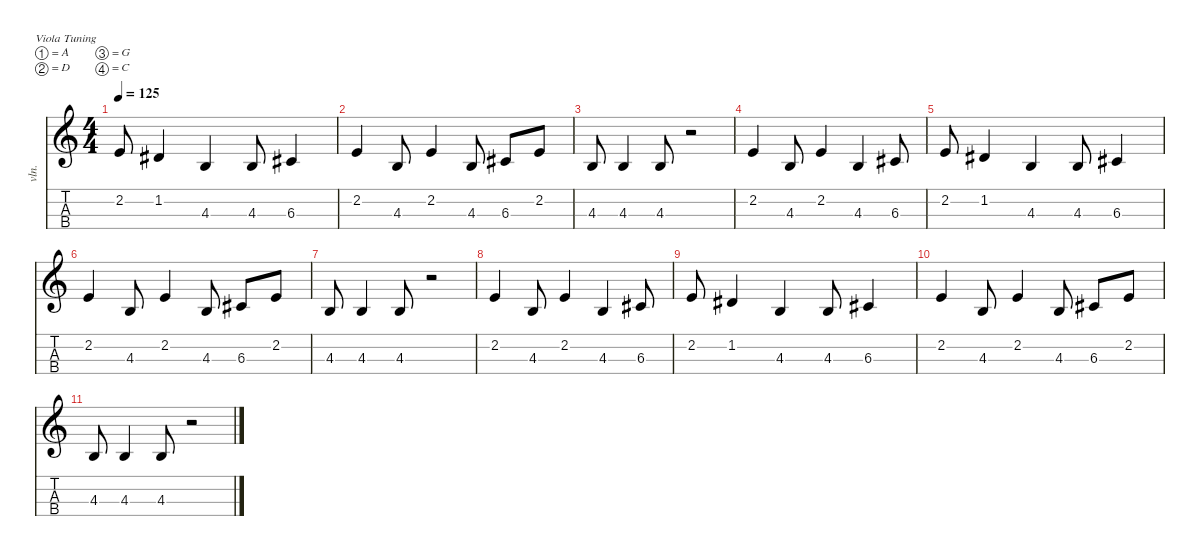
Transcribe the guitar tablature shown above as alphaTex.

\defaultSystemsLayout 4
\hideDynamics
\bracketExtendMode nobrackets
\otherSystemsTrackNameOrientation horizontal
\track ("Violin" "vln.") {instrument violin}
\staff {score tabs}
\tuning (A4 D4 G3 C3)
\ts (4 4)
\tempo 125
\clef g2
\ks c
2.2.8{dy mf} 1.2.4 4.3.4 4.3.8 6.3.4 |
2.2.4 4.3.8 2.2.4 4.3.8 6.3.8 2.2.8 |
4.3.8 4.3.4 4.3.8 r.2 |
2.2.4 4.3.8 2.2.4 4.3.4 6.3.8 |
2.2.8 1.2.4 4.3.4 4.3.8 6.3.4 |
2.2.4 4.3.8 2.2.4 4.3.8 6.3.8 2.2.8 |
4.3.8 4.3.4 4.3.8 r.2 |
2.2.4 4.3.8 2.2.4 4.3.4 6.3.8 |
2.2.8 1.2.4 4.3.4 4.3.8 6.3.4 |
2.2.4 4.3.8 2.2.4 4.3.8 6.3.8 2.2.8 |
4.3.8 4.3.4 4.3.8 r.2
